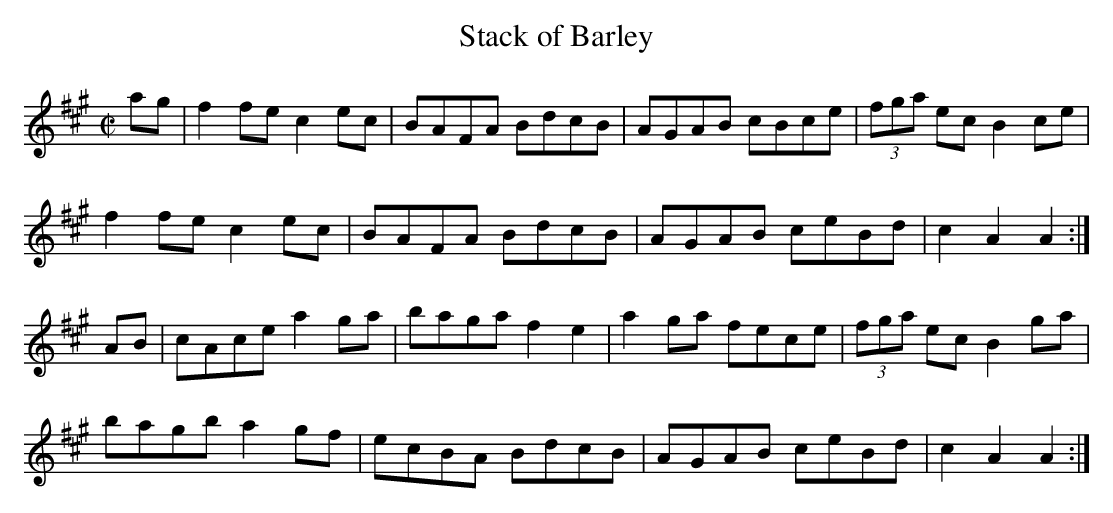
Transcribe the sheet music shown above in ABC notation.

X:1
T:Stack of Barley
M:C|
L:1/8
K:A Major
ag|f2fe c2ec|BAFA BdcB|AGAB cBce|(3fga ec B2ce|!
f2fe c2ec|BAFA BdcB|AGAB ceBd|c2A2 A2:|!
AB|cAce a2ga|baga f2e2|a2ga fece|(3fga ec B2ga|!
bagb a2gf|ecBA BdcB|AGAB ceBd|c2A2 A2:|!
